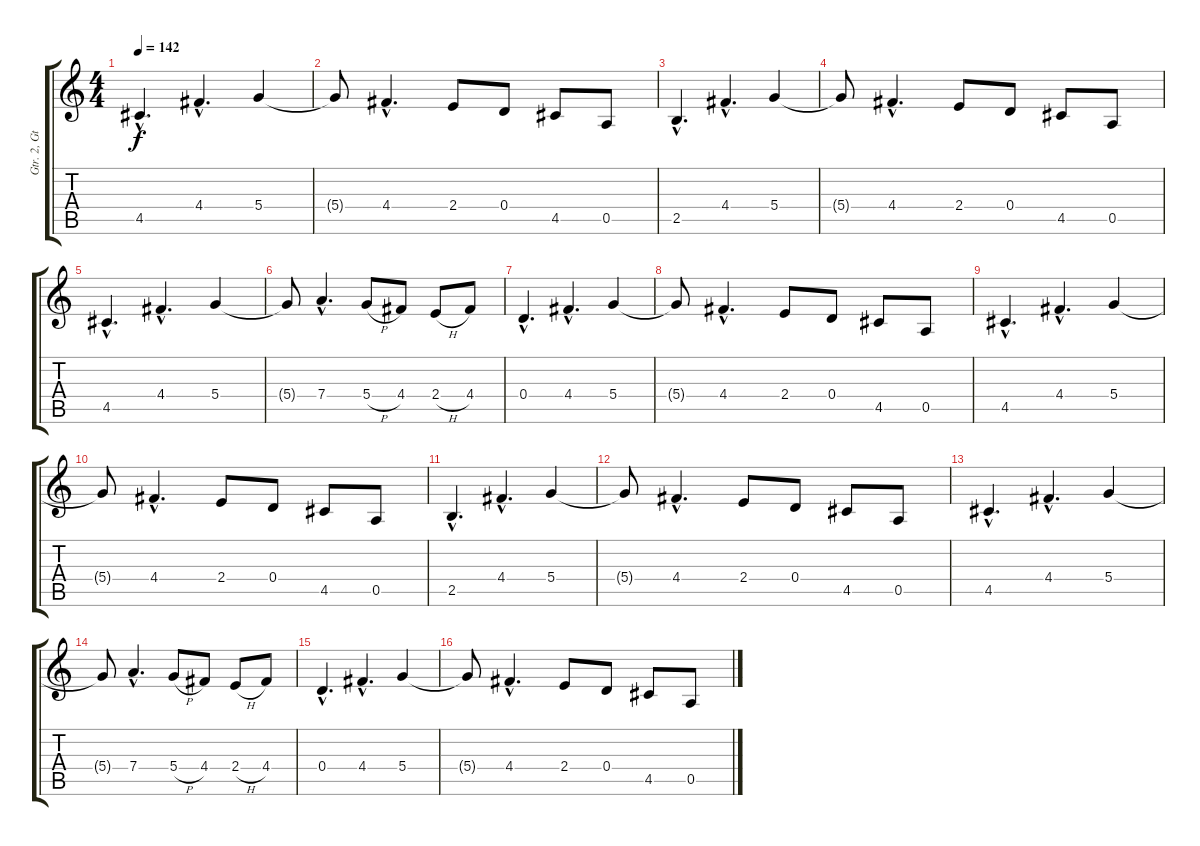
\track ("Gtr. 2, Gtr.5" "Gtr. 2, Gt") {instrument overdrivenguitar}
\staff {score tabs}
\tuning (E4 B3 G3 D3 A2 E2) {hide}
\ts (4 4)
\tempo 142
\clef g2
\ks c
4.5{hac}.4{d dy f} 4.4{hac}.4{d} 5.4.4 |
5.4{t}.8 4.4{hac}.4{d} 2.4.8 0.4.8 4.5.8 0.5.8 |
2.5{hac}.4{d} 4.4{hac}.4{d} 5.4.4 |
5.4{t}.8 4.4{hac}.4{d} 2.4.8 0.4.8 4.5.8 0.5.8 |
4.5{hac}.4{d} 4.4{hac}.4{d} 5.4.4 |
5.4{t}.8 7.4{hac}.4{d} 5.4{h}.8 4.4.8 2.4{h}.8 4.4.8 |
0.4{hac}.4{d} 4.4{hac}.4{d} 5.4.4 |
5.4{t}.8 4.4{hac}.4{d} 2.4.8 0.4.8 4.5.8 0.5.8 |
4.5{hac}.4{d} 4.4{hac}.4{d} 5.4.4 |
5.4{t}.8 4.4{hac}.4{d} 2.4.8 0.4.8 4.5.8 0.5.8 |
2.5{hac}.4{d} 4.4{hac}.4{d} 5.4.4 |
5.4{t}.8 4.4{hac}.4{d} 2.4.8 0.4.8 4.5.8 0.5.8 |
4.5{hac}.4{d} 4.4{hac}.4{d} 5.4.4 |
5.4{t}.8 7.4{hac}.4{d} 5.4{h}.8 4.4.8 2.4{h}.8 4.4.8 |
0.4{hac}.4{d} 4.4{hac}.4{d} 5.4.4 |
5.4{t}.8 4.4{hac}.4{d} 2.4.8 0.4.8 4.5.8 0.5.8
